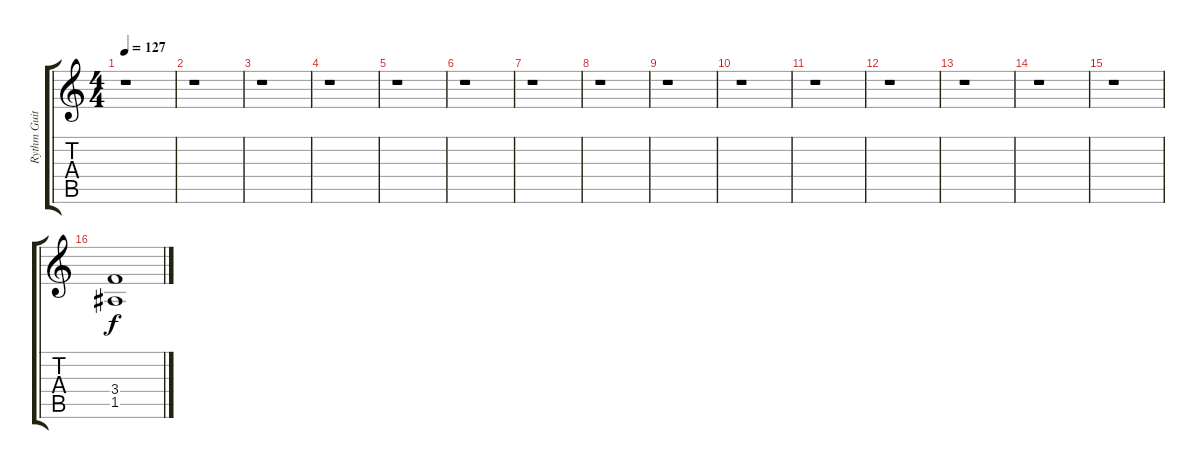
\track ("Rythm Guitar" "Rythm Guit") {instrument distortionguitar}
\staff {score tabs}
\tuning (E4 B3 G3 D3 A2 E2) {hide}
\ts (4 4)
\tempo 127
\clef g2
\ks c
r.1{dy f} |
r.1 |
r.1 |
r.1 |
r.1 |
r.1 |
r.1 |
r.1 |
r.1 |
r.1 |
r.1 |
r.1 |
r.1 |
r.1 |
r.1 |
(3.4 1.5).1
